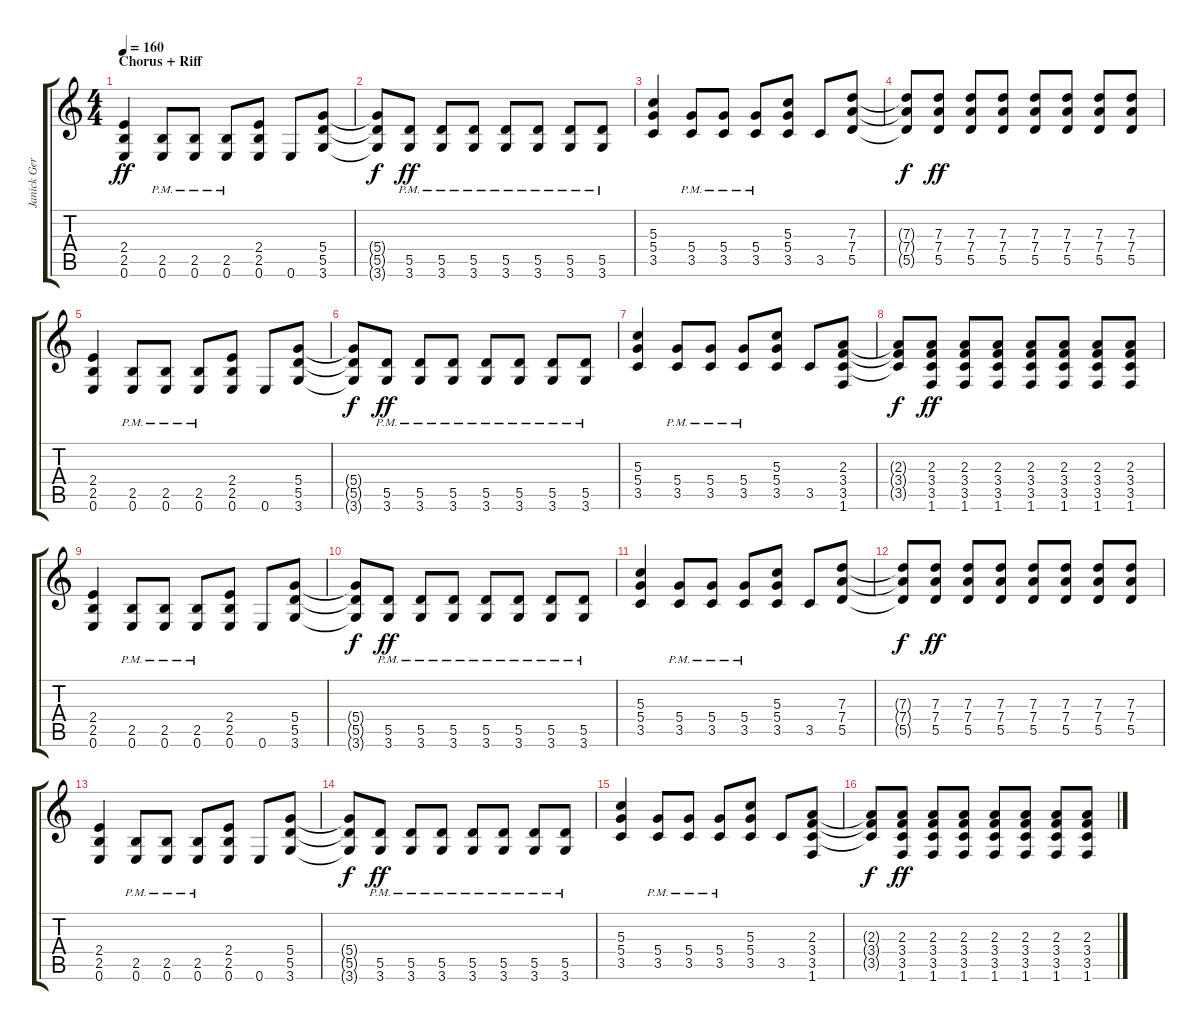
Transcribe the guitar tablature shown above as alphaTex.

\track ("Janick Gers" "Janick Ger") {instrument distortionguitar}
\staff {score tabs}
\tuning (E4 B3 G3 D3 A2 E2) {hide}
\ts (4 4)
\section ("" "Chorus + Riff")
\tempo 160
\clef g2
\ks c
(2.4 2.5 0.6).4{dy ff} (2.5{pm} 0.6{pm}).8 (2.5{pm} 0.6{pm}).8 (2.5{pm} 0.6{pm}).8 (2.4 2.5 0.6).8 0.6.8 (5.4 5.5 3.6).8 |
(5.4{t} 5.5{t} 3.6{t}).8{dy f} (5.5{pm} 3.6{pm}).8{dy ff} (5.5{pm} 3.6{pm}).8 (5.5{pm} 3.6{pm}).8 (5.5{pm} 3.6{pm}).8 (5.5{pm} 3.6{pm}).8 (5.5{pm} 3.6{pm}).8 (5.5{pm} 3.6{pm}).8 |
(5.3 5.4 3.5).4 (5.4{pm} 3.5{pm}).8 (5.4{pm} 3.5{pm}).8 (5.4{pm} 3.5{pm}).8 (5.3 5.4 3.5).8 3.5.8 (7.3 7.4 5.5).8 |
(7.3{t} 7.4{t} 5.5{t}).8{dy f} (7.3 7.4 5.5).8{dy ff} (7.3 7.4 5.5).8 (7.3 7.4 5.5).8 (7.3 7.4 5.5).8 (7.3 7.4 5.5).8 (7.3 7.4 5.5).8 (7.3 7.4 5.5).8 |
(2.4 2.5 0.6).4 (2.5{pm} 0.6{pm}).8 (2.5{pm} 0.6{pm}).8 (2.5{pm} 0.6{pm}).8 (2.4 2.5 0.6).8 0.6.8 (5.4 5.5 3.6).8 |
(5.4{t} 5.5{t} 3.6{t}).8{dy f} (5.5{pm} 3.6{pm}).8{dy ff} (5.5{pm} 3.6{pm}).8 (5.5{pm} 3.6{pm}).8 (5.5{pm} 3.6{pm}).8 (5.5{pm} 3.6{pm}).8 (5.5{pm} 3.6{pm}).8 (5.5{pm} 3.6{pm}).8 |
(5.3 5.4 3.5).4 (5.4{pm} 3.5{pm}).8 (5.4{pm} 3.5{pm}).8 (5.4{pm} 3.5{pm}).8 (5.3 5.4 3.5).8 3.5.8 (2.3 3.4 3.5 1.6).8 |
(2.3{t} 3.4{t} 3.5{t}).8{dy f} (2.3 3.4 3.5 1.6).8{dy ff} (2.3 3.4 3.5 1.6).8 (2.3 3.4 3.5 1.6).8 (2.3 3.4 3.5 1.6).8 (2.3 3.4 3.5 1.6).8 (2.3 3.4 3.5 1.6).8 (2.3 3.4 3.5 1.6).8 |
(2.4 2.5 0.6).4 (2.5{pm} 0.6{pm}).8 (2.5{pm} 0.6{pm}).8 (2.5{pm} 0.6{pm}).8 (2.4 2.5 0.6).8 0.6.8 (5.4 5.5 3.6).8 |
(5.4{t} 5.5{t} 3.6{t}).8{dy f} (5.5{pm} 3.6{pm}).8{dy ff} (5.5{pm} 3.6{pm}).8 (5.5{pm} 3.6{pm}).8 (5.5{pm} 3.6{pm}).8 (5.5{pm} 3.6{pm}).8 (5.5{pm} 3.6{pm}).8 (5.5{pm} 3.6{pm}).8 |
(5.3 5.4 3.5).4 (5.4{pm} 3.5{pm}).8 (5.4{pm} 3.5{pm}).8 (5.4{pm} 3.5{pm}).8 (5.3 5.4 3.5).8 3.5.8 (7.3 7.4 5.5).8 |
(7.3{t} 7.4{t} 5.5{t}).8{dy f} (7.3 7.4 5.5).8{dy ff} (7.3 7.4 5.5).8 (7.3 7.4 5.5).8 (7.3 7.4 5.5).8 (7.3 7.4 5.5).8 (7.3 7.4 5.5).8 (7.3 7.4 5.5).8 |
(2.4 2.5 0.6).4 (2.5{pm} 0.6{pm}).8 (2.5{pm} 0.6{pm}).8 (2.5{pm} 0.6{pm}).8 (2.4 2.5 0.6).8 0.6.8 (5.4 5.5 3.6).8 |
(5.4{t} 5.5{t} 3.6{t}).8{dy f} (5.5{pm} 3.6{pm}).8{dy ff} (5.5{pm} 3.6{pm}).8 (5.5{pm} 3.6{pm}).8 (5.5{pm} 3.6{pm}).8 (5.5{pm} 3.6{pm}).8 (5.5{pm} 3.6{pm}).8 (5.5{pm} 3.6{pm}).8 |
(5.3 5.4 3.5).4 (5.4{pm} 3.5{pm}).8 (5.4{pm} 3.5{pm}).8 (5.4{pm} 3.5{pm}).8 (5.3 5.4 3.5).8 3.5.8 (2.3 3.4 3.5 1.6).8 |
(2.3{t} 3.4{t} 3.5{t}).8{dy f} (2.3 3.4 3.5 1.6).8{dy ff} (2.3 3.4 3.5 1.6).8 (2.3 3.4 3.5 1.6).8 (2.3 3.4 3.5 1.6).8 (2.3 3.4 3.5 1.6).8 (2.3 3.4 3.5 1.6).8 (2.3 3.4 3.5 1.6).8
